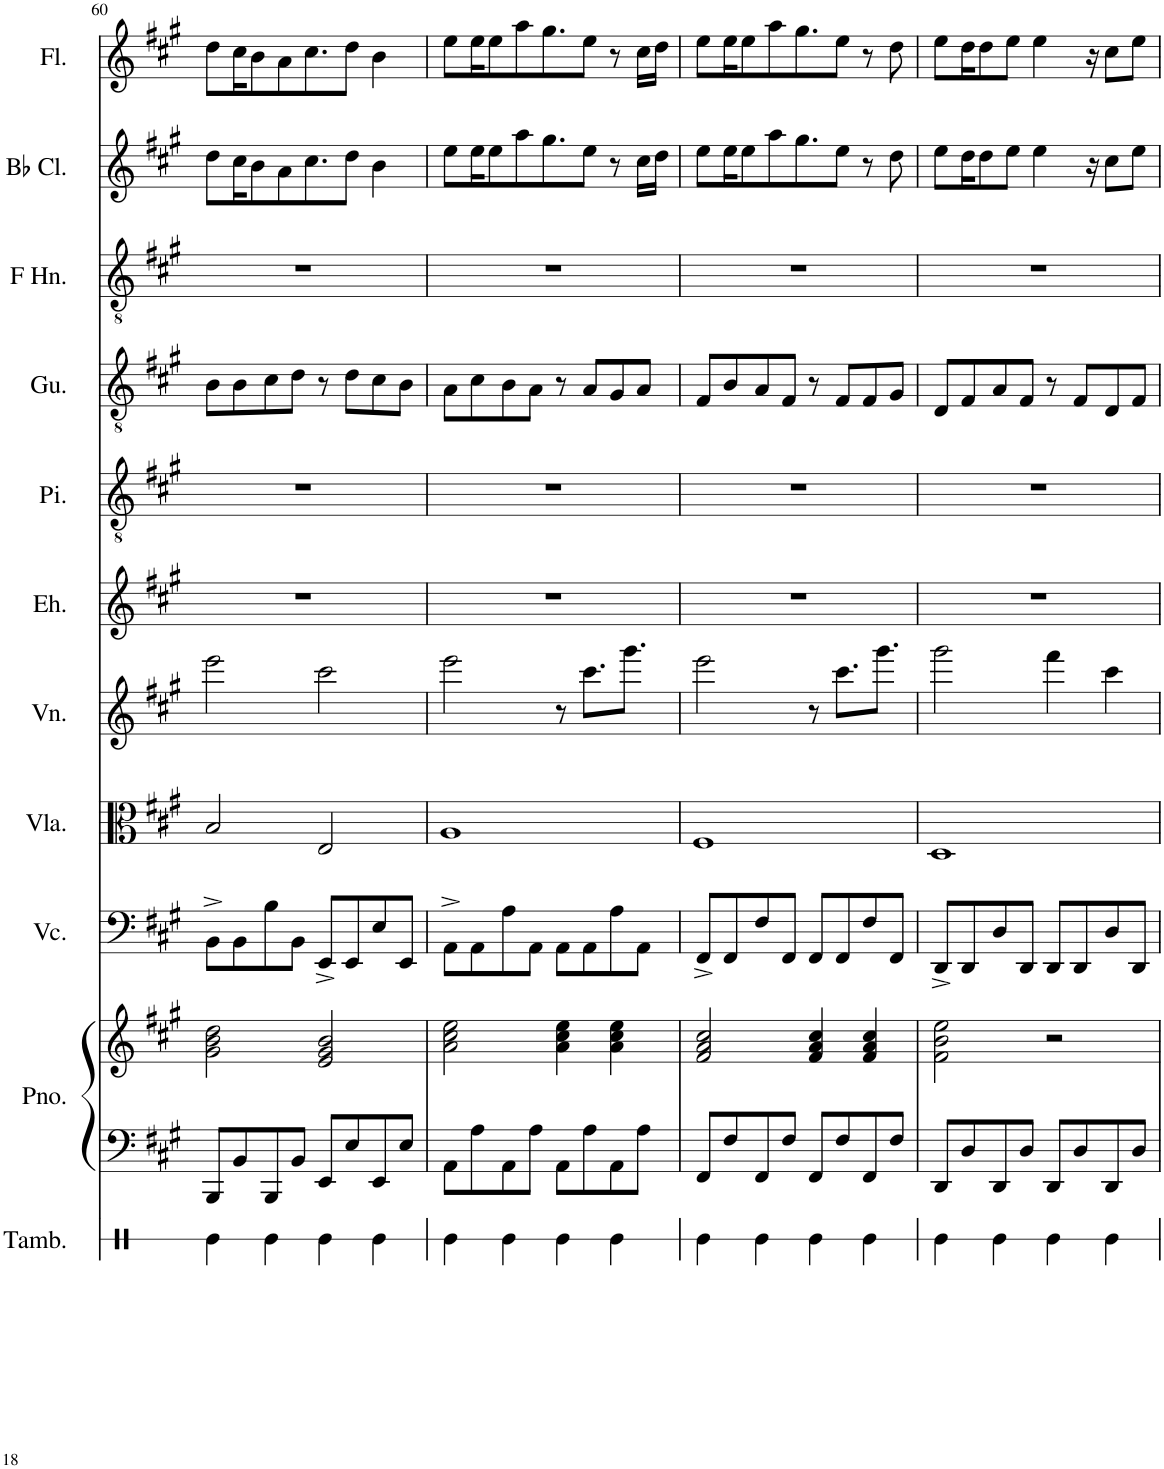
**kern	**kern	**kern	**kern	**kern	**kern	**kern	**kern	**kern	**kern	**kern	**kern
*part11	*part10	*part10	*part9	*part8	*part7	*part6	*part5	*part4	*part3	*part2	*part1
*staff12	*staff11	*staff10	*staff9	*staff8	*staff7	*staff6	*staff5	*staff4	*staff3	*staff2	*staff1
*I"Tambourine	*I"Piano	*	*I"Violoncello	*I"Viola	*I"Violin	*I"Erhu	*I"Pipa	*I"Guzheng	*I"Horn in F	*I"Bb Clarinet	*I"Flute
*I'Tamb.	*I'Pno.	*	*I'Vc.	*I'Vla.	*I'Vn.	*I'Eh.	*I'Pi.	*I'Gu.	*	*I'Bb Cl.	*I'Fl.
!!LO:PB:g=z
*clefX	*clefF4	*clefG2	*clefF4	*clefC3	*clefG2	*clefG2	*clefGv2	*clefGv2	*clefGv2	*clefG2	*clefG2
*	*	*	*	*	*	*	*	*	*ITrd4c7	*ITrd1c2	*
*k[]	*k[f#c#g#]	*k[f#c#g#]	*k[f#c#g#]	*k[f#c#g#]	*k[f#c#g#]	*k[f#c#g#]	*k[f#c#g#]	*k[f#c#g#]	*k[f#c#g#]	*k[f#c#g#]	*k[f#c#g#]
*M4/4	*M4/4	*M4/4	*M4/4	*M4/4	*M4/4	*M4/4	*M4/4	*M4/4	*M4/4	*M4/4	*M4/4
=60	=60	=60	=60	=60	=60	=60	=60	=60	=60	=60	=60
4Re\	8BBB/L	2g#\ 2b\ 2dd\	8BB^\L	2B/	2eee\	1r	1r	8B\L	1r	8dd\L	8dd\L
.	8BB/	.	8BB\	.	.	.	.	8B\	.	16cc#\K	16cc#\K
.	.	.	.	.	.	.	.	.	.	8b\	8b\
4Re\	8BBB/	.	8B\	.	.	.	.	8c#\	.	.	.
.	.	.	.	.	.	.	.	.	.	8a\	8a\
.	8BB/J	.	8BB\J	.	.	.	.	8d\J	.	.	.
.	.	.	.	.	.	.	.	.	.	8.cc#\	8.cc#\
4Re\	8EE/L	2e/ 2g#/ 2b/	8EE^/L	2E/	2ccc#\	.	.	8r	.	.	.
.	8E/	.	8EE/	.	.	.	.	8d\L	.	8dd\J	8dd\J
4Re\	8EE/	.	8E/	.	.	.	.	8c#\	.	4b\	4b\
.	8E/J	.	8EE/J	.	.	.	.	8B\J	.	.	.
=61	=61	=61	=61	=61	=61	=61	=61	=61	=61	=61	=61
4Re\	8AA\L	2a\ 2cc#\ 2ee\	8AA^\L	1A	2eee\	1r	1r	8A\L	1r	8ee\L	8ee\L
.	8A\	.	8AA\	.	.	.	.	8c#\	.	16ee\K	16ee\K
.	.	.	.	.	.	.	.	.	.	8ee\	8ee\
4Re\	8AA\	.	8A\	.	.	.	.	8B\	.	.	.
.	.	.	.	.	.	.	.	.	.	8aa\	8aa\
.	8A\J	.	8AA\J	.	.	.	.	8A\J	.	.	.
.	.	.	.	.	.	.	.	.	.	8.gg#\	8.gg#\
4Re\	8AA\L	4a\ 4cc#\ 4ee\	8AA\L	.	8r	.	.	8r	.	.	.
.	8A\	.	8AA\	.	8.ccc#\L	.	.	8A/L	.	8ee\J	8ee\J
4Re\	8AA\	4a\ 4cc#\ 4ee\	8A\	.	.	.	.	8G#/	.	8r	8r
.	.	.	.	.	8.ggg#\J	.	.	.	.	.	.
.	8A\J	.	8AA\J	.	.	.	.	8A/J	.	16cc#\LL	16cc#\LL
.	.	.	.	.	.	.	.	.	.	16dd\JJ	16dd\JJ
=62	=62	=62	=62	=62	=62	=62	=62	=62	=62	=62	=62
4Re\	8FF#/L	2f#/ 2a/ 2cc#/	8FF#^/L	1F#	2eee\	1r	1r	8F#/L	1r	8ee\L	8ee\L
.	8F#/	.	8FF#/	.	.	.	.	8B/	.	16ee\K	16ee\K
.	.	.	.	.	.	.	.	.	.	8ee\	8ee\
4Re\	8FF#/	.	8F#/	.	.	.	.	8A/	.	.	.
.	.	.	.	.	.	.	.	.	.	8aa\	8aa\
.	8F#/J	.	8FF#/J	.	.	.	.	8F#/J	.	.	.
.	.	.	.	.	.	.	.	.	.	8.gg#\	8.gg#\
4Re\	8FF#/L	4f#/ 4a/ 4cc#/	8FF#/L	.	8r	.	.	8r	.	.	.
.	8F#/	.	8FF#/	.	8.ccc#\L	.	.	8F#/L	.	8ee\J	8ee\J
4Re\	8FF#/	4f#/ 4a/ 4cc#/	8F#/	.	.	.	.	8F#/	.	8r	8r
.	.	.	.	.	8.ggg#\J	.	.	.	.	.	.
.	8F#/J	.	8FF#/J	.	.	.	.	8G#/J	.	8dd\	8dd\
=63	=63	=63	=63	=63	=63	=63	=63	=63	=63	=63	=63
4Re\	8DD/L	2f#\ 2b\ 2ee\	8DD^/L	1D	2ggg#\	1r	1r	8D/L	1r	8ee\L	8ee\L
.	8D/	.	8DD/	.	.	.	.	8F#/	.	16dd\K	16dd\K
.	.	.	.	.	.	.	.	.	.	8dd\	8dd\
4Re\	8DD/	.	8D/	.	.	.	.	8A/	.	.	.
.	.	.	.	.	.	.	.	.	.	8ee\J	8ee\J
.	8D/J	.	8DD/J	.	.	.	.	8F#/J	.	.	.
.	.	.	.	.	.	.	.	.	.	4ee\	4ee\
4Re\	8DD/L	2r	8DD/L	.	4fff#\	.	.	8r	.	.	.
.	8D/	.	8DD/	.	.	.	.	8F#/L	.	.	.
.	.	.	.	.	.	.	.	.	.	16r	16r
4Re\	8DD/	.	8D/	.	4ccc#\	.	.	8D/	.	8cc#\L	8cc#\L
.	8D/J	.	8DD/J	.	.	.	.	8F#/J	.	8ee\J	8ee\J
=	=	=	=	=	=	=	=	=	=	=	=
*-	*-	*-	*-	*-	*-	*-	*-	*-	*-	*-	*-
